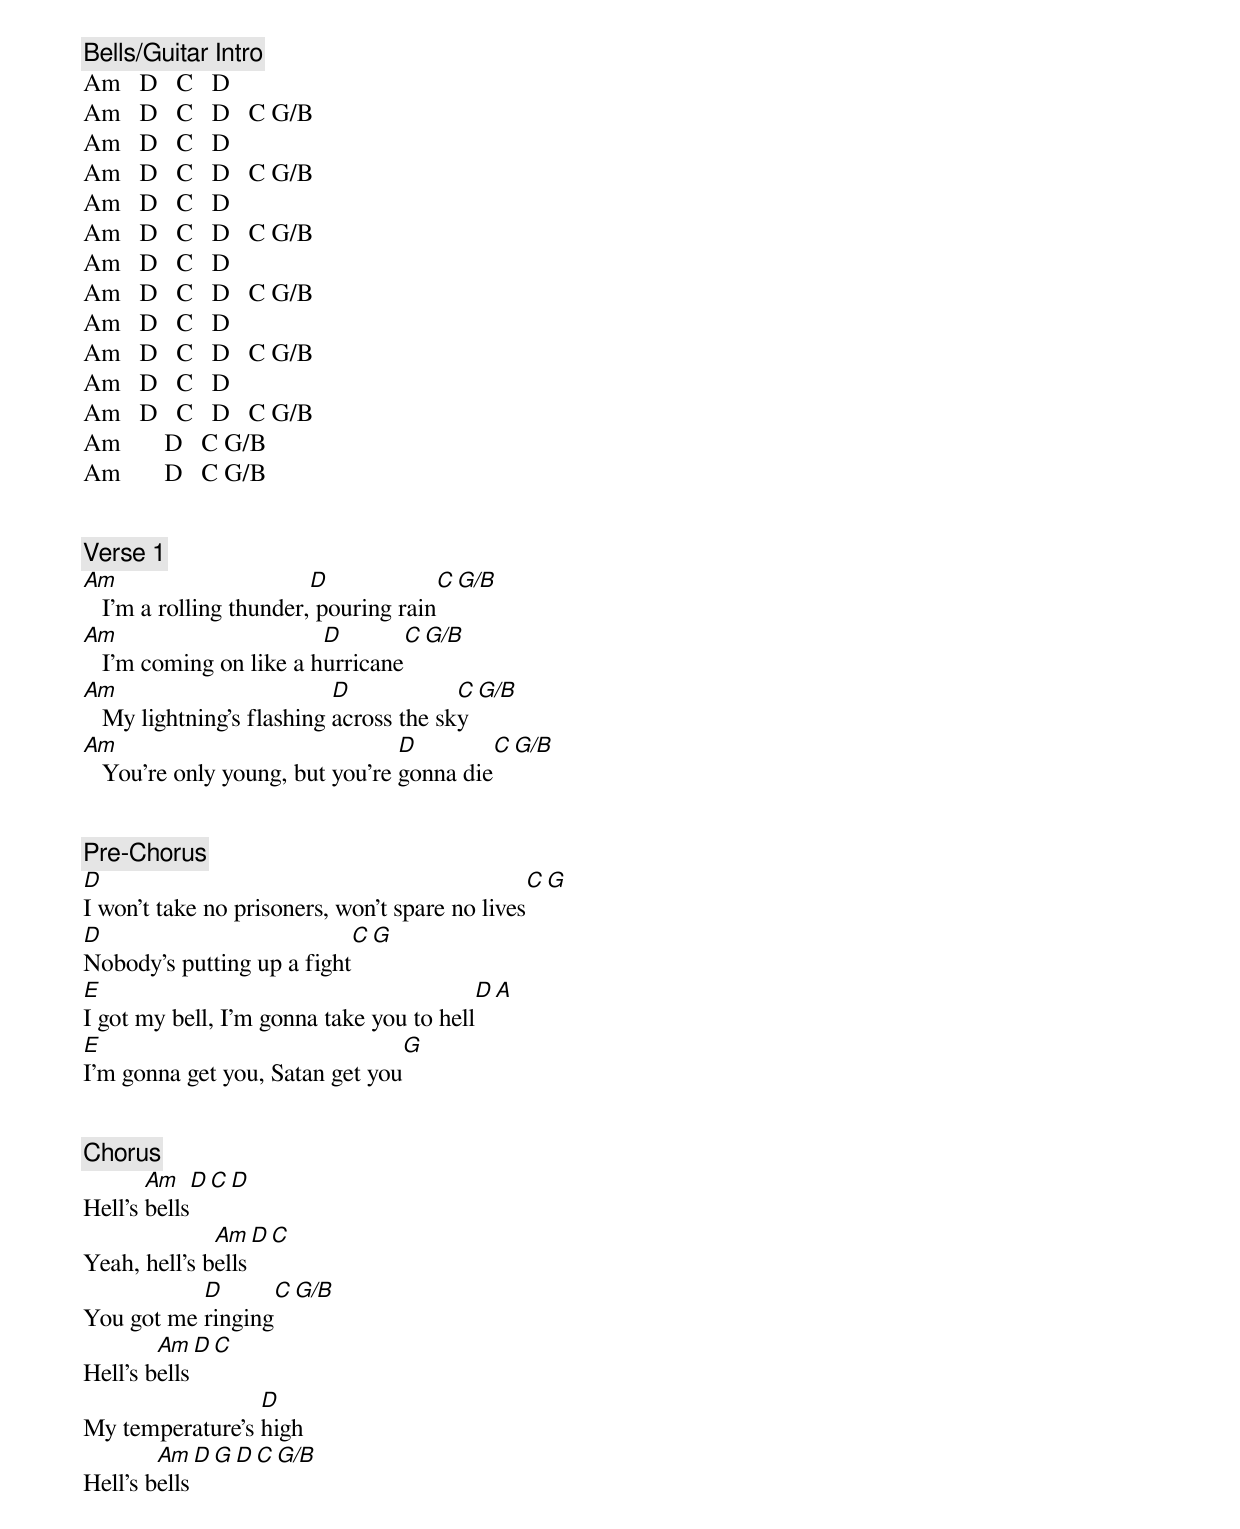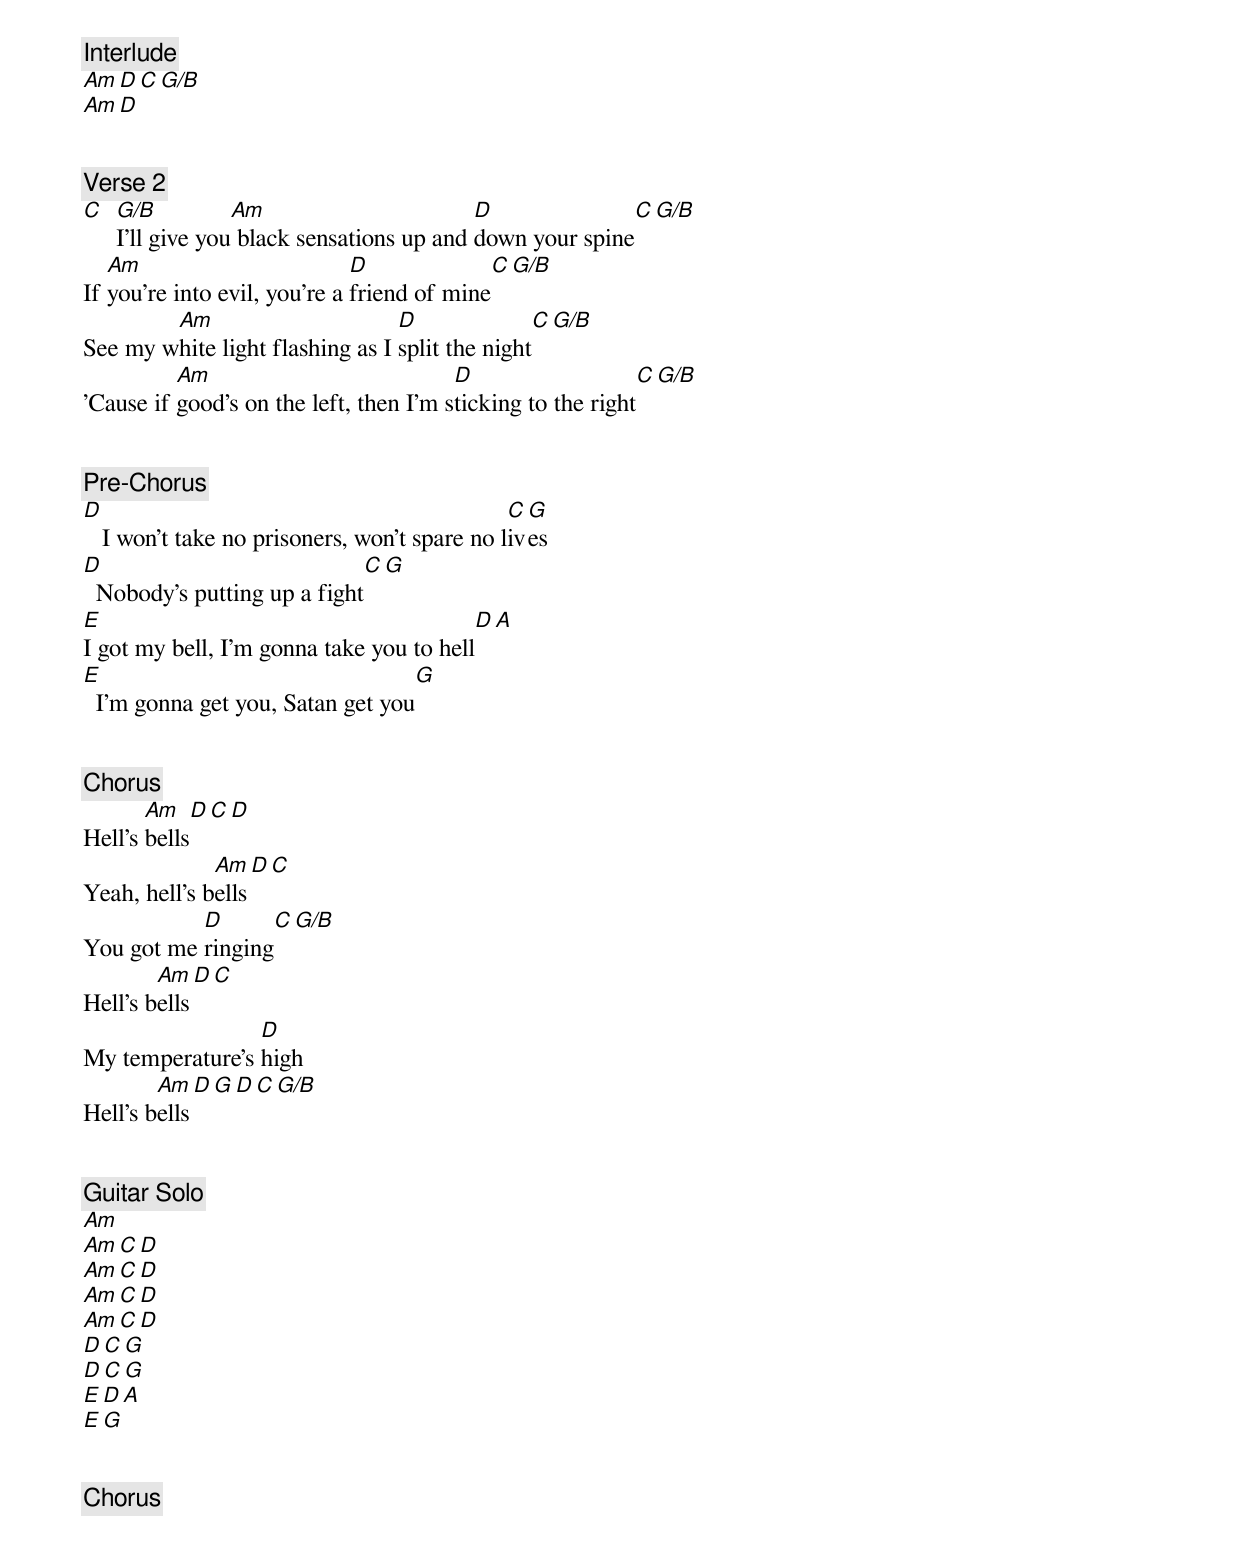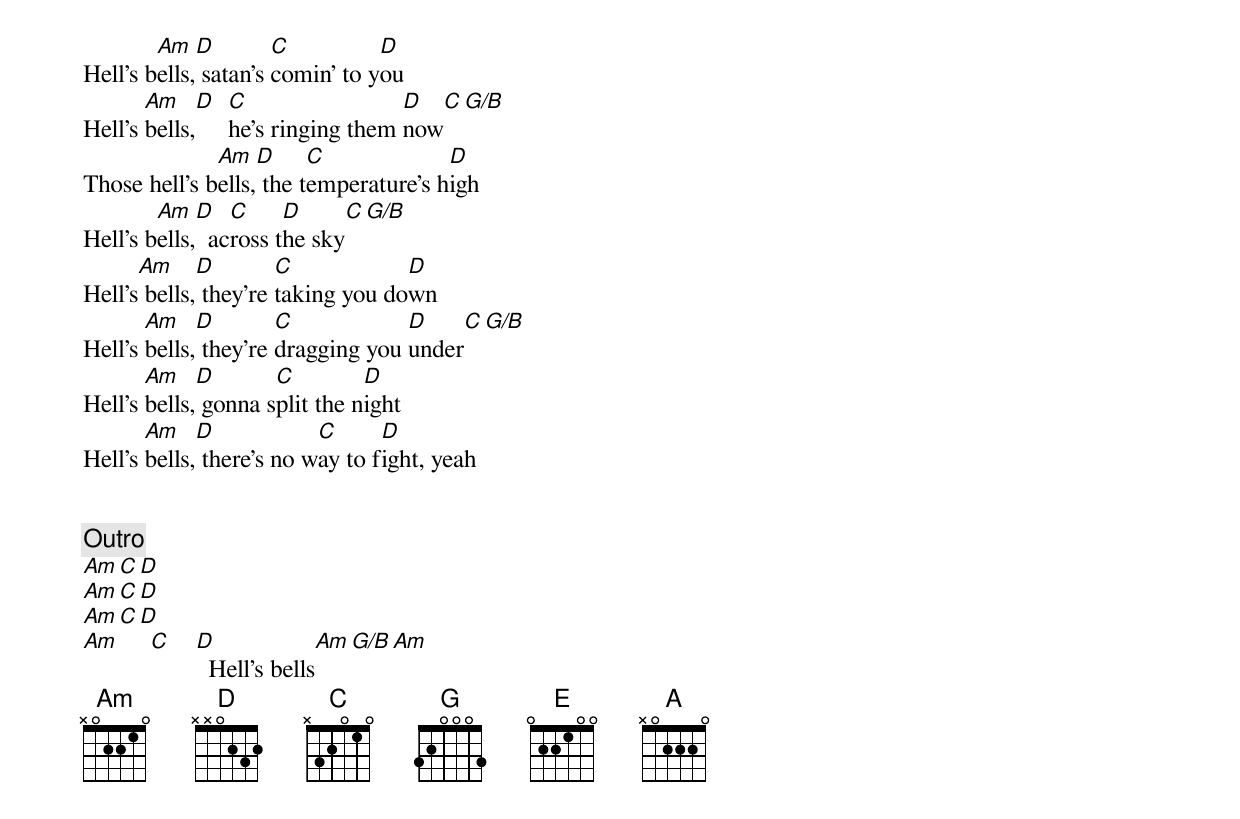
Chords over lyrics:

[Bells/Guitar Intro]
Am   D   C   D
Am   D   C   D   C G/B
Am   D   C   D
Am   D   C   D   C G/B
Am   D   C   D
Am   D   C   D   C G/B
Am   D   C   D
Am   D   C   D   C G/B
Am   D   C   D
Am   D   C   D   C G/B
Am   D   C   D
Am   D   C   D   C G/B
Am       D   C G/B
Am       D   C G/B


[Verse 1]
Am                       D            C G/B
   I'm a rolling thunder, pouring rain
Am                       D            C G/B
   I'm coming on like a hurricane
Am                         D            C G/B
   My lightning's flashing across the sky
Am                               D            C G/B
   You're only young, but you're gonna die


[Pre-Chorus]
D                                               C G
I won't take no prisoners, won't spare no lives
D                           C G
Nobody's putting up a fight
E                                         D A
I got my bell, I'm gonna take you to hell
E                                G
I'm gonna get you, Satan get you


[Chorus]
       Am   D C D
Hell's bells
              Am   D C
Yeah, hell's bells
           D       C G/B
You got me ringing
        Am   D C
Hell's bells
                 D
My temperature's high
        Am   D  G  D  C G/B
Hell's bells


[Interlude]
Am       D   C G/B
Am       D


[Verse 2]
C G/B          Am                       D              C G/B
  I'll give you black sensations up and down your spine
   Am                         D             C G/B
If you're into evil, you're a friend of mine
        Am                       D              C G/B
See my white light flashing as I split the night
          Am                            D                   C G/B
'Cause if good's on the left, then I'm sticking to the right


[Pre-Chorus]
D                                             C G
   I won't take no prisoners, won't spare no lives
D                            C G
  Nobody's putting up a fight
E                                         D A
I got my bell, I'm gonna take you to hell
E                                  G
  I'm gonna get you, Satan get you


[Chorus]
       Am   D C D
Hell's bells
              Am   D C
Yeah, hell's bells
           D       C G/B
You got me ringing
        Am   D C
Hell's bells
                 D
My temperature's high
        Am   D  G  D  C G/B
Hell's bells


[Guitar Solo]
Am
Am   C  D
Am   C  D
Am   C  D
Am   C  D
D    C  G
D    C  G
E    D  A
E    G


[Chorus]
        Am   D        C          D
Hell's bells, satan's comin' to you
       Am    D C                 D   C G/B
Hell's bells,  he's ringing them now
              Am   D     C             D
Those hell's bells, the temperature's high
        Am   D   C     D      C G/B
Hell's bells,  across the sky
      Am     D        C            D
Hell's bells, they're taking you down
       Am    D        C            D      C G/B
Hell's bells, they're dragging you under
       Am    D       C         D
Hell's bells, gonna split the night
       Am    D            C      D
Hell's bells, there's no way to fight, yeah


[Outro]
Am   C   D
Am   C   D
Am   C   D
Am   C   D               Am G/B Am
           Hell's bells
